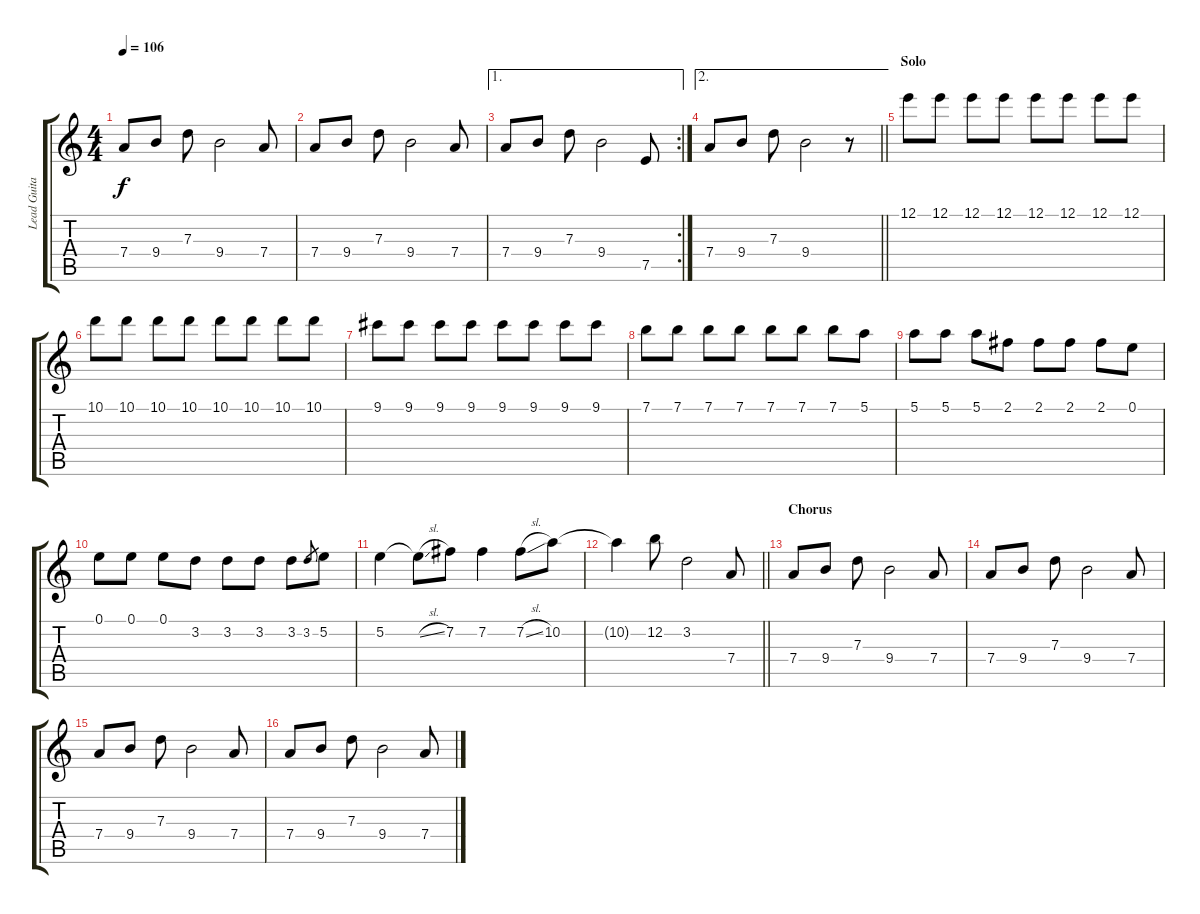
\track ("Lead Guitar I" "Lead Guita") {instrument overdrivenguitar}
\staff {score tabs}
\tuning (E4 B3 G3 D3 A2 E2) {hide}
\ts (4 4)
\tempo 106
\clef g2
\ks c
7.4.8{dy f} 9.4.8 7.3.8 9.4.2 7.4.8 |
7.4.8 9.4.8 7.3.8 9.4.2 7.4.8 |
\ae 1
\rc 2
7.4.8 9.4.8 7.3.8 9.4.2 7.5.8 |
\ae 2
\barLineRight lightlight
7.4.8 9.4.8 7.3.8 9.4.2 r.8 |
\section ("" "Solo")
12.1.8 12.1.8 12.1.8 12.1.8 12.1.8 12.1.8 12.1.8 12.1.8 |
10.1.8 10.1.8 10.1.8 10.1.8 10.1.8 10.1.8 10.1.8 10.1.8 |
9.1.8 9.1.8 9.1.8 9.1.8 9.1.8 9.1.8 9.1.8 9.1.8 |
7.1.8 7.1.8 7.1.8 7.1.8 7.1.8 7.1.8 7.1.8 5.1.8 |
5.1.8 5.1.8 5.1.8 2.1.8 2.1.8 2.1.8 2.1.8 0.1.8 |
0.1.8 0.1.8 0.1.8 3.2.8 3.2.8 3.2.8 3.2.8 3.2.8{gr} 5.2.8 |
5.2.4 5.2{sl t}.8 7.2.8 7.2.4 7.2{sl}.8 10.2.8 |
\barLineRight lightlight
10.2{t}.4 12.2.8 3.2.2 7.4.8 |
\section ("" "Chorus")
7.4.8 9.4.8 7.3.8 9.4.2 7.4.8 |
7.4.8 9.4.8 7.3.8 9.4.2 7.4.8 |
7.4.8 9.4.8 7.3.8 9.4.2 7.4.8 |
7.4.8 9.4.8 7.3.8 9.4.2 7.4.8
